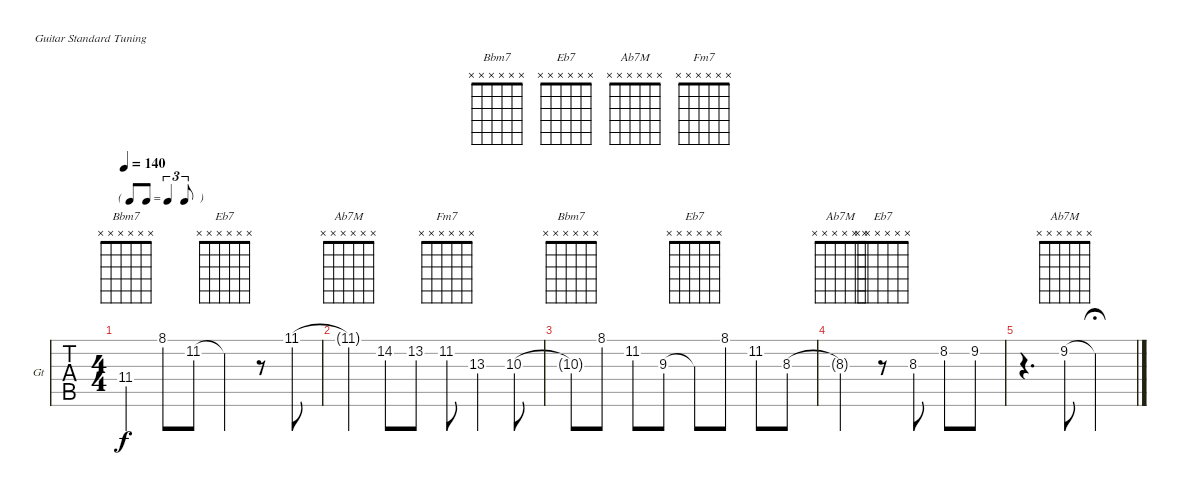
\defaultSystemsLayout 4
\bracketExtendMode nobrackets
\firstSystemTrackNameOrientation horizontal
\otherSystemsTrackNameOrientation horizontal
\chordDiagramsInScore
\track ("Guitar" "Gt") {instrument acousticguitarsteel}
\staff {tabs}
\tuning (E4 B3 G3 D3 A2 E2)
\chord ("Bbm7" x x x x x x)
\chord ("Eb7" x x x x x x)
\chord ("Ab7M" x x x x x x)
\chord ("Fm7" x x x x x x)
\ts (4 4)
\tf triplet8th
\tempo 140
\clef g2
\ks ab
11.4{t}.4{ch "Bbm7" dy f} 8.1.8 11.2.8 11.2{t}.4{ch "Eb7"} r.8 11.1.8 |
11.1{t}.4{ch "Ab7M"} 14.2.8 13.2.8 11.2.8{ch "Fm7"} 13.3.4 10.3.8 |
10.3{t}.8{ch "Bbm7"} 8.1.8 11.2.8 9.3.8 9.3{t}.8{ch "Eb7"} 8.1.8 11.2.8 8.3.8 |
8.3{t}.2{ch "Ab7M"} r.8{ch "Eb7"} 8.3.8 8.2.8 9.2.8 |
r.4{d} 9.2.8{ch "Ab7M"} 9.2{t}.2{fermata (medium 1)}
